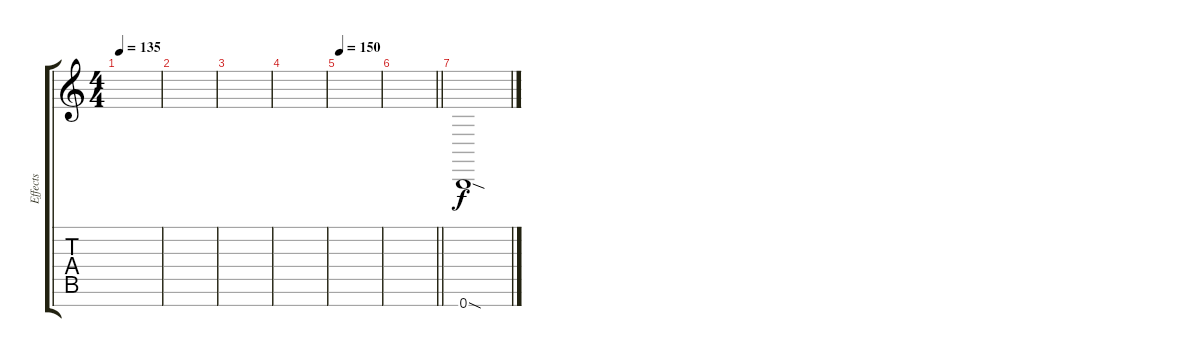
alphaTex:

\track ("Effects" "Effects") {instrument ocarina}
\staff {score tabs}
\tuning (E4 B3 G3 D3 A2 E2 B1) {hide}
\ts (4 4)
\tempo 135
\clef g2
\ks c
|
|
|
|
\tempo 150
|
\barLineRight lightlight
|
0.7{sod}.1
